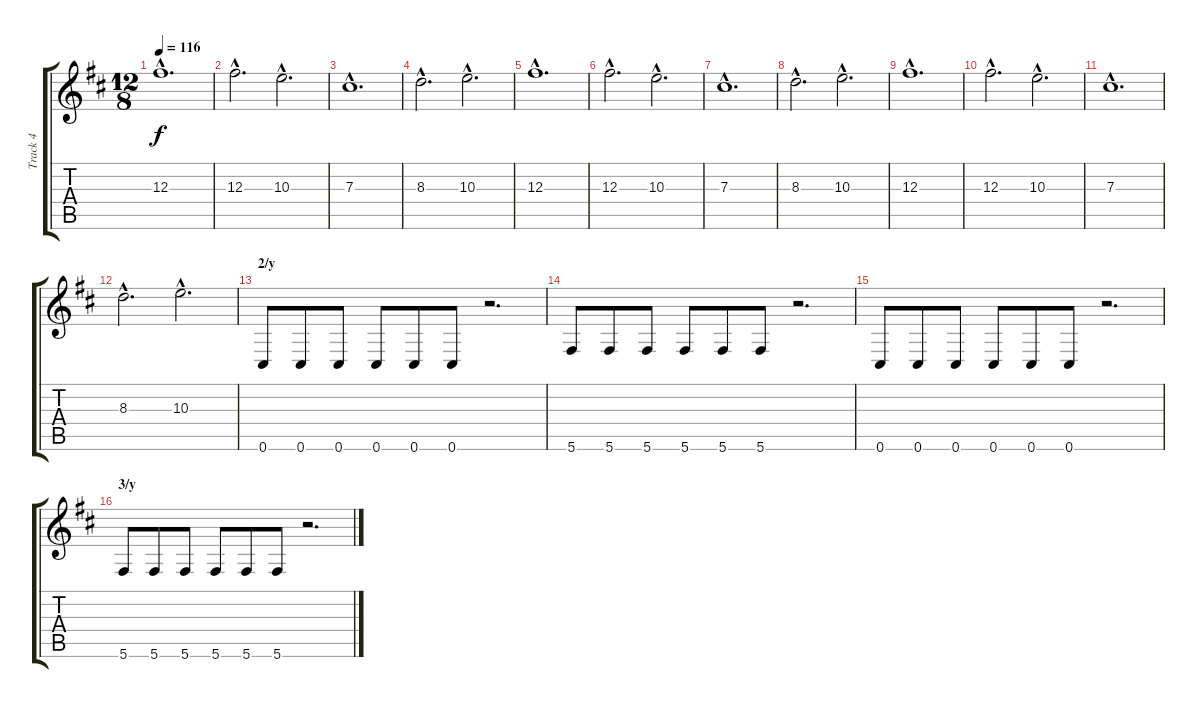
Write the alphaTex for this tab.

\track ("Track 4" "Track 4") {instrument stringensemble1}
\staff {score tabs}
\tuning (Eb5 Bb4 Gb4 Db4 Ab3 Db3) {hide}
\ts (12 8)
\tempo 116
\clef g2
\ks bminor
12.3{hac}.1{d dy f} |
12.3{hac}.2{d} 10.3{hac}.2{d} |
7.3{hac}.1{d} |
8.3{hac}.2{d} 10.3{hac}.2{d} |
12.3{hac}.1{d} |
12.3{hac}.2{d} 10.3{hac}.2{d} |
7.3{hac}.1{d} |
8.3{hac}.2{d} 10.3{hac}.2{d} |
12.3{hac}.1{d} |
12.3{hac}.2{d} 10.3{hac}.2{d} |
7.3{hac}.1{d} |
8.3{hac}.2{d} 10.3{hac}.2{d} |
\section ("" "2/y")
0.6.8{instrument pizzicatostrings} 0.6.8 0.6.8 0.6.8 0.6.8 0.6.8 r.2{d} |
5.6.8 5.6.8 5.6.8 5.6.8 5.6.8 5.6.8 r.2{d} |
0.6.8 0.6.8 0.6.8 0.6.8 0.6.8 0.6.8 r.2{d} |
\section ("" "3/y")
5.6.8 5.6.8 5.6.8 5.6.8 5.6.8 5.6.8 r.2{d}
